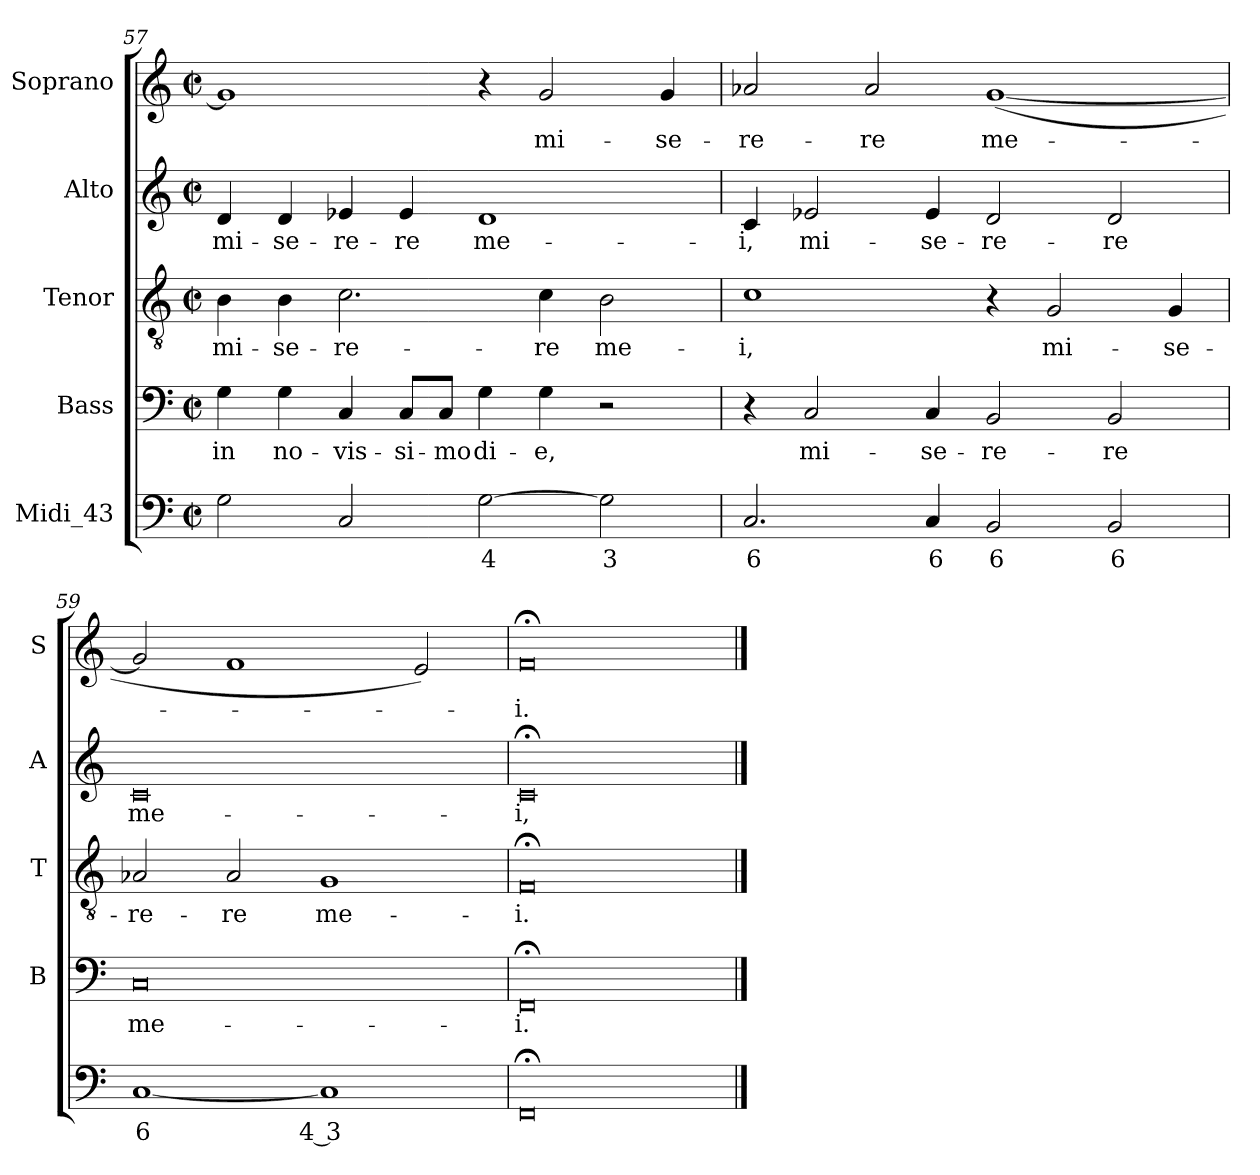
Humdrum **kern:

**kern	**text	**kern	**text	**kern	**text	**kern	**text	**kern	**text
*part5	*part5	*part4	*part4	*part3	*part3	*part2	*part2	*part1	*part1
*staff5	*staff5	*staff4	*staff4	*staff3	*staff3	*staff2	*staff2	*staff1	*staff1
*I"Midi_43	*	*I"Bass	*	*I"Tenor	*	*I"Alto	*	*I"Soprano	*
*	*	*I'B	*	*I'T	*	*I'A	*	*I'S	*
!!LO:LB:g=z
*clefF4	*	*clefF4	*	*clefGv2	*	*clefG2	*	*clefG2	*
*k[]	*	*k[]	*	*k[]	*	*k[]	*	*k[]	*
*C:	*	*C:	*	*C:	*	*C:	*	*C:	*
*M4/2	*	*M4/2	*	*M4/2	*	*M4/2	*	*M4/2	*
*met(c|)	*	*met(c|)	*	*met(c|)	*	*met(c|)	*	*met(c|)	*
=57	=57	=57	=57	=57	=57	=57	=57	=57	=57
!	!	!	!LO:LY:b	!	!LO:LY:b	!	!LO:LY:b	!	!
2G	.	4G	in	4B	mi-	4d	mi-	1g]	.
!	!	!	!LO:LY:b	!	!LO:LY:b	!	!LO:LY:b	!	!
.	.	4G	no-	4B	-se-	4d	-se-	.	.
!	!	!	!LO:LY:b	!	!LO:LY:b	!	!LO:LY:b	!	!
2C	.	4C	-vis-	2.c	-re-	4e-X	-re-	.	.
!	!	!	!LO:LY:b	!	!	!	!LO:LY:b	!	!
.	.	8C/L	-si-	.	.	4e-	-re	.	.
!	!	!	!LO:LY:b	!	!	!	!	!	!
.	.	8C/J	-mo	.	.	.	.	.	.
!	!LO:LY:b	!	!LO:LY:b	!	!	!	!LO:LY:b	!	!
[2G	4	4G	di-	.	.	1d	me-	4r	.
!	!	!	!LO:LY:b	!	!LO:LY:b	!	!	!	!LO:LY:b
.	.	4G	-e,	4c	-re	.	.	2g	mi-
!	!LO:LY:b	!	!	!	!LO:LY:b	!	!	!	!
2G]	3	2r	.	2B	me-	.	.	.	.
!	!	!	!	!	!	!	!	!	!LO:LY:b
.	.	.	.	.	.	.	.	4g	-se-
=58	=58	=58	=58	=58	=58	=58	=58	=58	=58
!	!LO:LY:b	!	!	!	!LO:LY:b	!	!LO:LY:b	!	!LO:LY:b
2.C	6	4r	.	1c	-i,	4c	-i,	2a-X	-re-
!	!	!	!LO:LY:b	!	!	!	!LO:LY:b	!	!
.	.	2C	mi-	.	.	2e-X	mi-	.	.
!	!	!	!	!	!	!	!	!	!LO:LY:b
.	.	.	.	.	.	.	.	2a-	-re
!	!LO:LY:b	!	!LO:LY:b	!	!	!	!LO:LY:b	!	!
4C	6	4C	-se-	.	.	4e-	-se-	.	.
!	!LO:LY:b	!	!LO:LY:b	!	!	!	!LO:LY:b	!	!LO:LY:b
2BB	6	2BB	-re-	4r	.	2d	-re-	(<[1g	me-
!	!	!	!	!	!LO:LY:b	!	!	!	!
.	.	.	.	2G	mi-	.	.	.	.
!	!LO:LY:b	!	!LO:LY:b	!	!	!	!LO:LY:b	!	!
2BB	6	2BB	-re	.	.	2d	-re	.	.
!	!	!	!	!	!LO:LY:b	!	!	!	!
.	.	.	.	4G	-se-	.	.	.	.
=59	=59	=59	=59	=59	=59	=59	=59	=59	=59
!	!LO:LY:b	!	!LO:LY:b	!	!LO:LY:b	!	!LO:LY:b	!	!
[1C	6	0C	me-	2A-X	-re-	0c	me-	2g]	.
!	!	!	!	!	!LO:LY:b	!	!	!	!
.	.	.	.	2A-	-re	.	.	1f	.
!	!LO:LY:b	!	!	!	!LO:LY:b	!	!	!	!
1C]	4 3	.	.	1G	me-	.	.	.	.
.	.	.	.	.	.	.	.	2e)	.
=60	=60	=60	=60	=60	=60	=60	=60	=60	=60
!	!	!	!LO:LY:b	!	!LO:LY:b	!	!LO:LY:b	!	!LO:LY:b
0FF;<	.	0FF;<	-i.	0F;<;<	-i.	0c;<	-i,	0f;<	i.
==	==	==	==	==	==	==	==	==	==
*-	*-	*-	*-	*-	*-	*-	*-	*-	*-
